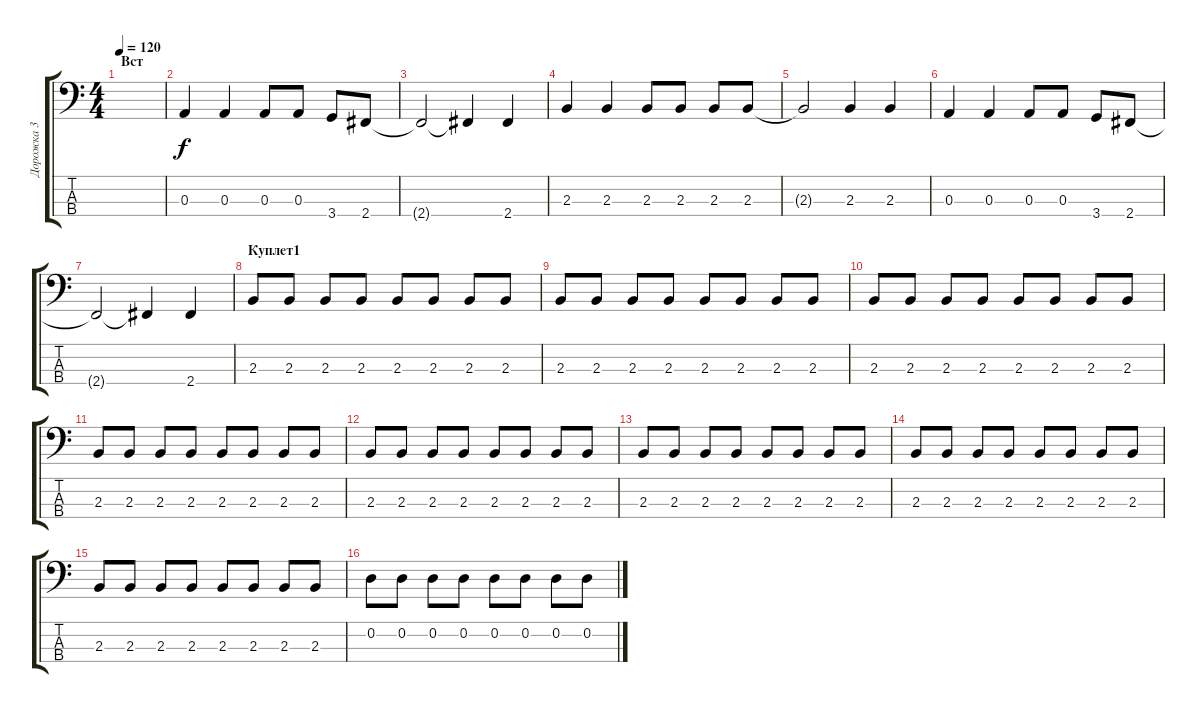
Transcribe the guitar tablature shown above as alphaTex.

\track ("Дорожка 3" "Дорожка 3") {instrument electricbassfinger}
\staff {score tabs}
\tuning (G2 D2 A1 E1) {hide}
\ts (4 4)
\section ("" "Вст")
\tempo 120
\clef f4
\ks c
|
0.3.4 0.3.4 0.3.8 0.3.8 3.4.8 2.4.8 |
2.4{t}.2 2.4{t}.4 2.4.4 |
2.3.4 2.3.4 2.3.8 2.3.8 2.3.8 2.3.8 |
2.3{t}.2 2.3.4 2.3.4 |
0.3.4 0.3.4 0.3.8 0.3.8 3.4.8 2.4.8 |
2.4{t}.2 2.4{t}.4 2.4.4 |
\section ("" "Куплет1")
2.3.8 2.3.8 2.3.8 2.3.8 2.3.8 2.3.8 2.3.8 2.3.8 |
2.3.8 2.3.8 2.3.8 2.3.8 2.3.8 2.3.8 2.3.8 2.3.8 |
2.3.8 2.3.8 2.3.8 2.3.8 2.3.8 2.3.8 2.3.8 2.3.8 |
2.3.8 2.3.8 2.3.8 2.3.8 2.3.8 2.3.8 2.3.8 2.3.8 |
2.3.8 2.3.8 2.3.8 2.3.8 2.3.8 2.3.8 2.3.8 2.3.8 |
2.3.8 2.3.8 2.3.8 2.3.8 2.3.8 2.3.8 2.3.8 2.3.8 |
2.3.8 2.3.8 2.3.8 2.3.8 2.3.8 2.3.8 2.3.8 2.3.8 |
2.3.8 2.3.8 2.3.8 2.3.8 2.3.8 2.3.8 2.3.8 2.3.8 |
0.2.8 0.2.8 0.2.8 0.2.8 0.2.8 0.2.8 0.2.8 0.2.8
